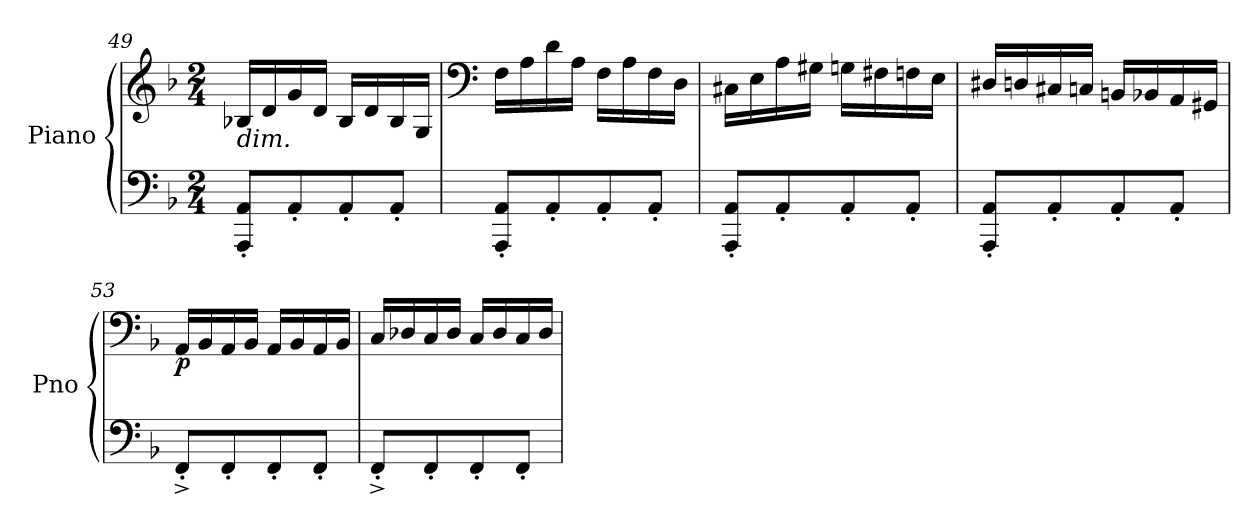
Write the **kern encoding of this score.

**kern	**kern	**dynam
*part1	*part1	*part1
*staff2	*staff1	*staff1/2
*I"Piano	*	*
*I'Pno	*	*
*clefF4	*clefG2	*
*k[b-]	*k[b-]	*
*M2/4	*M2/4	*
=49	=49	=49
!	!LO:TX:b:i:t=dim.	!
8AAA/' 8AA/'L	16B-X/LL	.
.	16d/	.
8AA'/	16g/	.
.	16d/JJ	.
8AA'/	16B-/LL	.
.	16d/	.
8AA'/J	16B-/	.
.	16G/JJ	.
=50	=50	=50
*	*clefF4	*
8AAA/' 8AA/'L	16F\LL	.
.	16A\	.
8AA'/	16d\	.
.	16A\JJ	.
8AA'/	16F\LL	.
.	16A\	.
8AA'/J	16F\	.
.	16D\JJ	.
=51	=51	=51
8AAA/' 8AA/'L	16C#X\LL	.
.	16E\	.
8AA'/	16A\	.
.	16G#X\JJ	.
8AA'/	16Gn\LL	.
.	16F#X\	.
8AA'/J	16Fn\	.
.	16E\JJ	.
!!LO:LB:g=z
=52	=52	=52
8AAA/' 8AA/'L	16D#X/LL	.
.	16Dn/	.
8AA'/	16C#X/	.
.	16Cn/JJ	.
8AA'/	16BBn/LL	.
.	16BB-X/	.
8AA'/J	16AA/	.
.	16GG#X/JJ	.
=53	=53	=53
!	!	!LO:DY:b
8FF^'/L	16AA/LL	p
.	16BB-/	.
8FF'/	16AA/	.
.	16BB-/JJ	.
8FF'/	16AA/LL	.
.	16BB-/	.
8FF'/J	16AA/	.
.	16BB-/JJ	.
=54	=54	=54
8FF^'/L	16C/LL	.
.	16D-X/	.
8FF'/	16C/	.
.	16D-/JJ	.
8FF'/	16C/LL	.
.	16D-/	.
8FF'/J	16C/	.
.	16D-/JJ	.
=	=	=
*-	*-	*-
